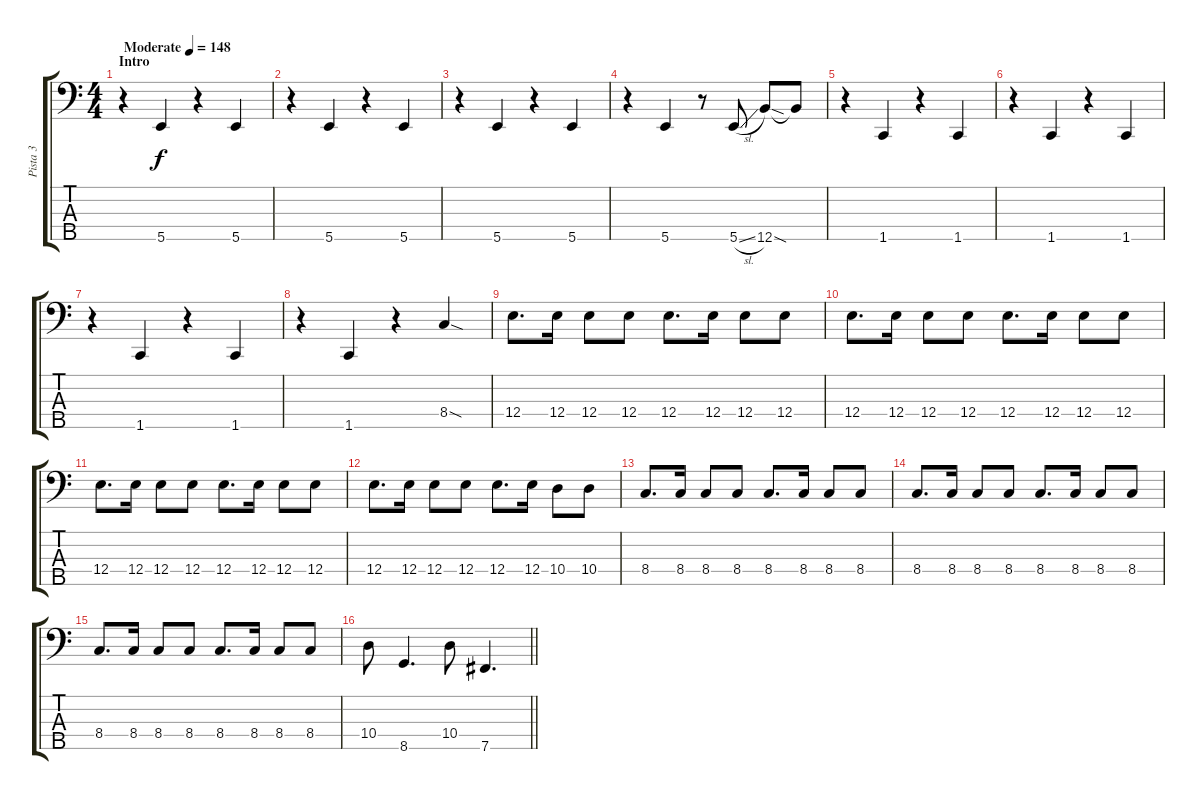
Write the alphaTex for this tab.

\track ("Pista 3" "Pista 3") {instrument electricbassfinger}
\staff {score tabs}
\tuning (G2 D2 A1 E1 B0) {hide}
\ts (4 4)
\section ("" "Intro")
\tempo (148 "Moderate")
\clef f4
\ks c
r.4{dy f instrument electricbassfinger} 5.5.4 r.4 5.5.4 |
r.4 5.5.4 r.4 5.5.4 |
r.4 5.5.4 r.4 5.5.4 |
r.4 5.5.4 r.8 5.5{sl}.8 12.5{sod}.8 12.5{t}.8 |
r.4 1.5.4 r.4 1.5.4 |
r.4 1.5.4 r.4 1.5.4 |
r.4 1.5.4 r.4 1.5.4 |
r.4 1.5.4 r.4 8.4{sod}.4 |
12.4.8{d} 12.4.16 12.4.8 12.4.8 12.4.8{d} 12.4.16 12.4.8 12.4.8 |
12.4.8{d} 12.4.16 12.4.8 12.4.8 12.4.8{d} 12.4.16 12.4.8 12.4.8 |
12.4.8{d} 12.4.16 12.4.8 12.4.8 12.4.8{d} 12.4.16 12.4.8 12.4.8 |
12.4.8{d} 12.4.16 12.4.8 12.4.8 12.4.8{d} 12.4.16 10.4.8 10.4.8 |
8.4.8{d} 8.4.16 8.4.8 8.4.8 8.4.8{d} 8.4.16 8.4.8 8.4.8 |
8.4.8{d} 8.4.16 8.4.8 8.4.8 8.4.8{d} 8.4.16 8.4.8 8.4.8 |
8.4.8{d} 8.4.16 8.4.8 8.4.8 8.4.8{d} 8.4.16 8.4.8 8.4.8 |
\barLineRight lightlight
10.4.8 8.5.4{d} 10.4.8 7.5.4{d}
